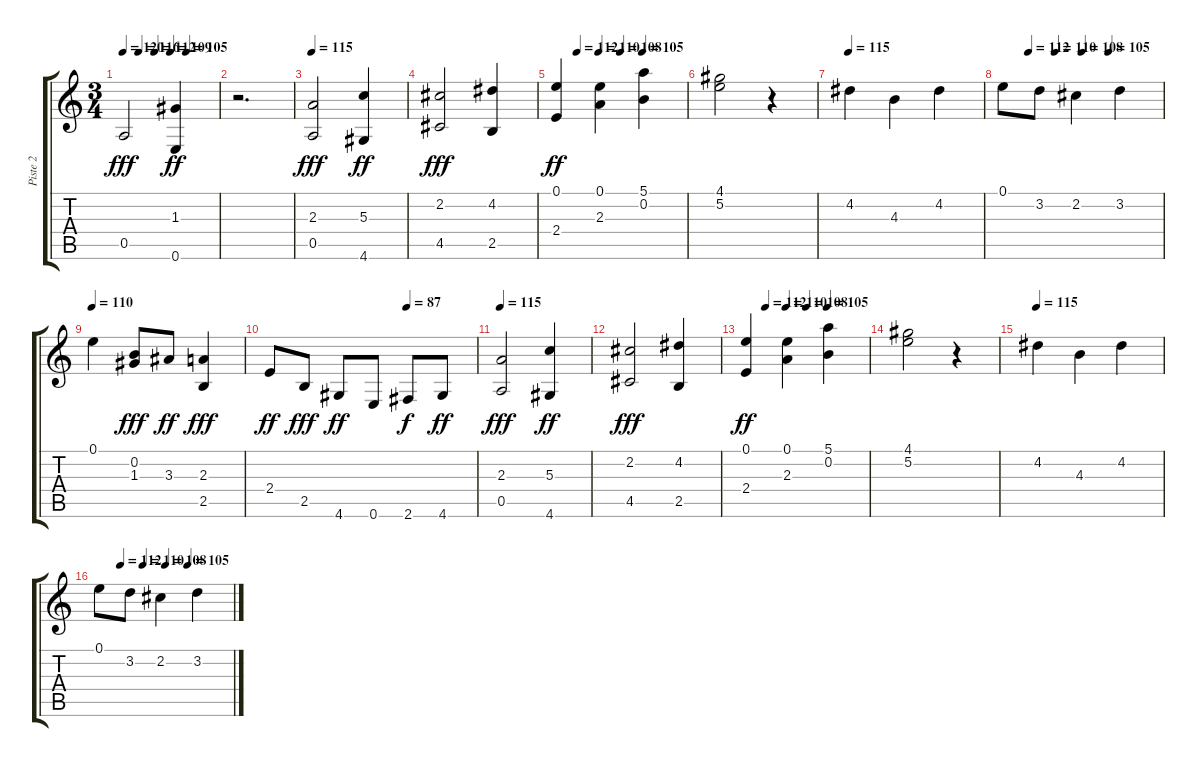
\track ("Piste 2" "Piste 2") {instrument acousticguitarnylon}
\staff {score tabs}
\tuning (E4 B3 G3 D3 A2 E2) {hide}
\ts (3 4)
\tempo 120
\tempo (116 0.16666666666666666)
\tempo (112 0.3333333333333333)
\tempo (109 0.5)
\tempo (105 0.6666666666666666)
\clef g2
\ks c
0.5.2{dy fff} (1.3 0.6).4{dy ff} |
r.2{d} |
\tempo 115
(2.3 0.5).2{dy fff} (5.3 4.6).4{dy ff} |
(2.2 4.5).2{dy fff} (4.2 2.5).4 |
\tempo (112 0.16666666666666666)
\tempo (110 0.3333333333333333)
\tempo (108 0.5)
\tempo (105 0.6666666666666666)
(0.1 2.4).4{dy ff} (0.1 2.3).4 (5.1 0.2).4 |
(4.1 5.2).2 r.4 |
\tempo 115
4.2.4 4.3.4 4.2.4 |
\tempo (112 0.16666666666666666)
\tempo (110 0.3333333333333333)
\tempo (108 0.5)
\tempo (105 0.6666666666666666)
0.1.8 3.2.8 2.2.4 3.2.4 |
\tempo 110
0.1.4 (0.2 1.3).8{dy fff} 3.3.8{dy ff} (2.3 2.5).4{dy fff} |
\tempo (87 0.6666666666666666)
2.4.8{dy ff} 2.5.8{dy fff} 4.6.8{dy ff} 0.6.8 2.6.8{dy f} 4.6.8{dy ff} |
\tempo 115
(2.3 0.5).2{dy fff} (5.3 4.6).4{dy ff} |
(2.2 4.5).2{dy fff} (4.2 2.5).4 |
\tempo (112 0.16666666666666666)
\tempo (110 0.3333333333333333)
\tempo (108 0.5)
\tempo (105 0.6666666666666666)
(0.1 2.4).4{dy ff} (0.1 2.3).4 (5.1 0.2).4 |
(4.1 5.2).2 r.4 |
\tempo 115
4.2.4 4.3.4 4.2.4 |
\tempo (112 0.16666666666666666)
\tempo (110 0.3333333333333333)
\tempo (108 0.5)
\tempo (105 0.6666666666666666)
0.1.8 3.2.8 2.2.4 3.2.4
